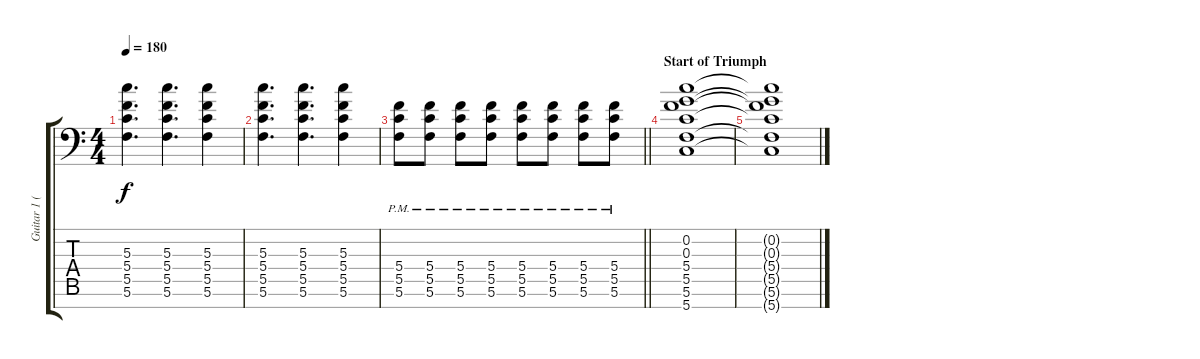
\track ("Guitar 1 (acoustic and electric)" "Guitar 1 (") {instrument acousticguitarsteel}
\staff {score tabs}
\tuning (E4 C4 G3 C3 G2 C2 G1) {hide}
\ts (4 4)
\tempo 180
\clef f4
\ks c
(5.3 5.4 5.5 5.6).4{d dy f} (5.3 5.4 5.5 5.6).4{d} (5.3 5.4 5.5 5.6).4 |
(5.3 5.4 5.5 5.6).4{d} (5.3 5.4 5.5 5.6).4{d} (5.3 5.4 5.5 5.6).4 |
\barLineRight lightlight
(5.4{pm} 5.5{pm} 5.6{pm}).8 (5.4{pm} 5.5{pm} 5.6{pm}).8 (5.4{pm} 5.5{pm} 5.6{pm}).8 (5.4{pm} 5.5{pm} 5.6{pm}).8 (5.4{pm} 5.5{pm} 5.6{pm}).8 (5.4{pm} 5.5{pm} 5.6{pm}).8 (5.4{pm} 5.5{pm} 5.6{pm}).8 (5.4{pm} 5.5{pm} 5.6{pm}).8 |
\section ("" "Start of Triumph")
(0.2 0.3 5.4 5.5 5.6 5.7).1 |
(0.2{t} 0.3{t} 5.4{t} 5.5{t} 5.6{t} 5.7{t}).1
